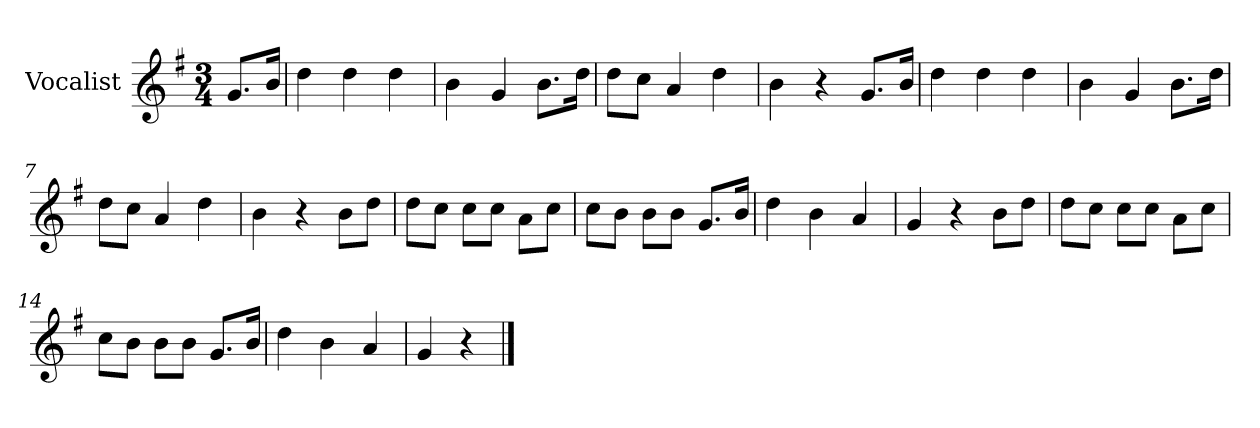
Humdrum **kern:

**kern
*part1
*staff1
*I"Vocalist
*k[f#]
*G:
*M3/4
=
8.gL
16bJk
=1
4dd
4dd
4dd
=2
4b
4g
8.bL
16ddJk
=3
8ddL
8ccJ
4a
4dd
=4
4b
4r
8.gL
16bJk
=5
4dd
4dd
4dd
=6
4b
4g
8.bL
16ddJk
=7
8ddL
8ccJ
4a
4dd
=8
4b
4r
8bL
8ddJ
=9
8ddL
8ccJ
8ccL
8ccJ
8aL
8ccJ
=10
8ccL
8bJ
8bL
8bJ
8.gL
16bJk
=11
4dd
4b
4a
=12
4g
4r
8bL
8ddJ
=13
8ddL
8ccJ
8ccL
8ccJ
8aL
8ccJ
=14
8ccL
8bJ
8bL
8bJ
8.gL
16bJk
=15
4dd
4b
4a
=16
4g
4r
==
*-
